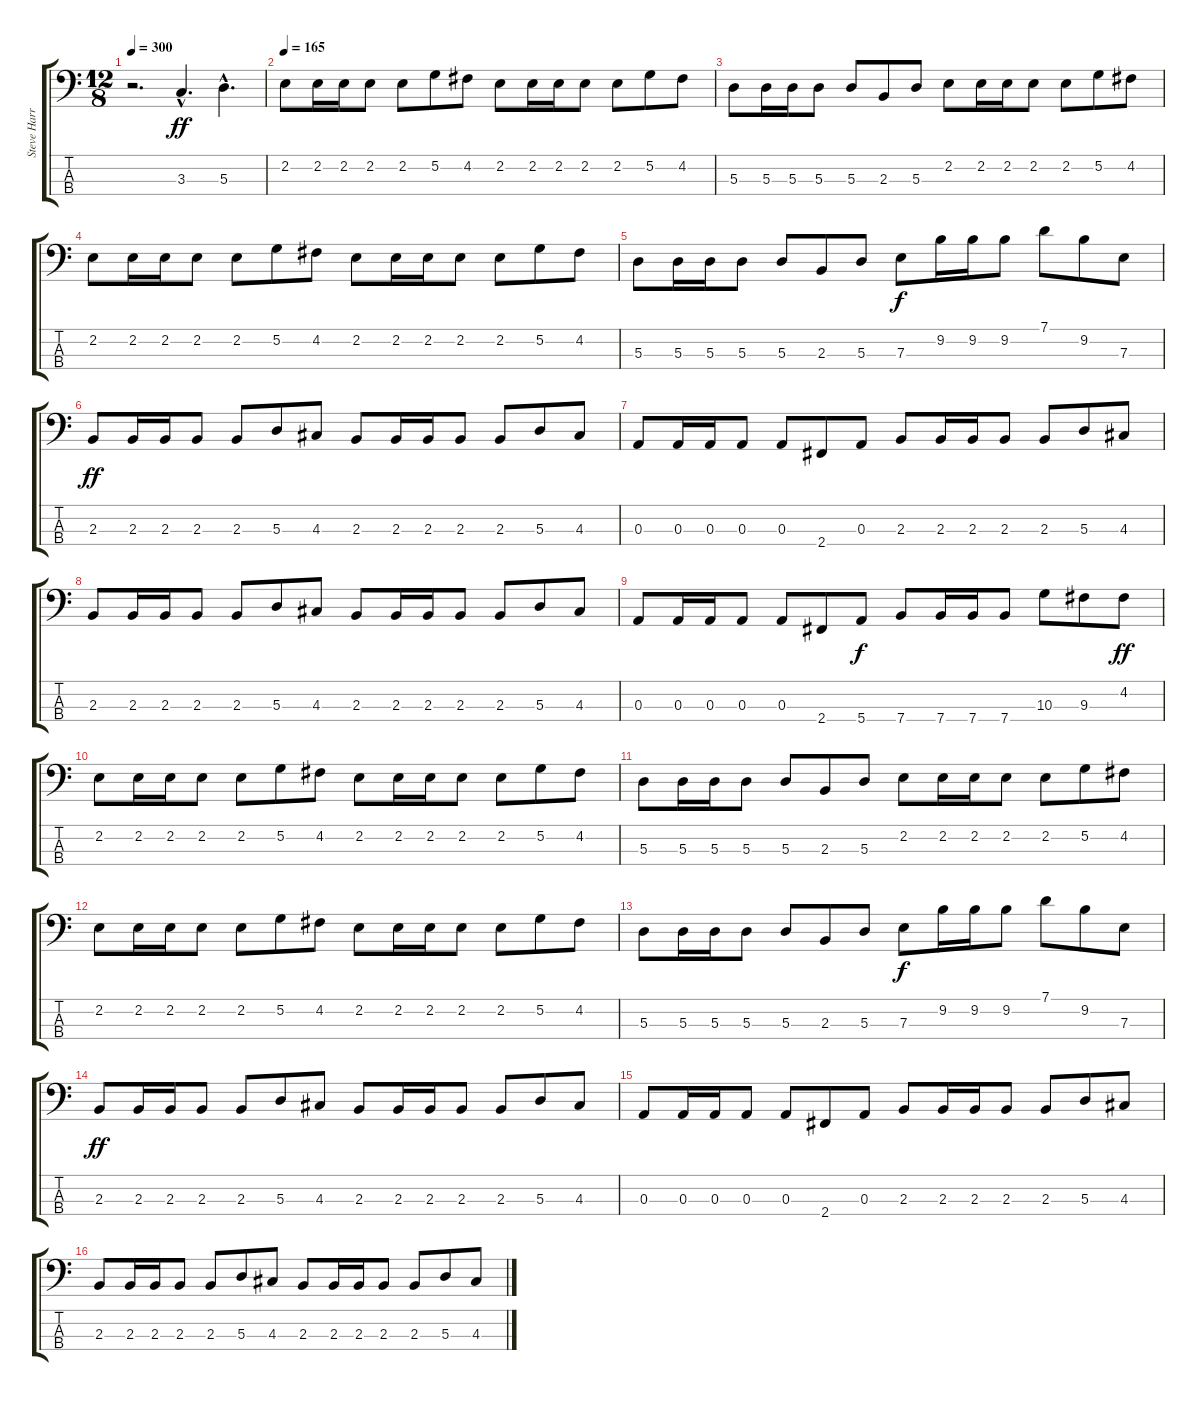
\track ("Steve Harris" "Steve Harr") {instrument electricbassfinger}
\staff {score tabs}
\tuning (G2 D2 A1 E1) {hide}
\ts (12 8)
\tempo 300
\clef f4
\ks c
r.2{d dy ff} 3.3{hac}.4{d} 5.3{hac}.4{d} |
\tempo 165
2.2.8 2.2.16 2.2.16 2.2.8 2.2.8 5.2.8 4.2.8 2.2.8 2.2.16 2.2.16 2.2.8 2.2.8 5.2.8 4.2.8 |
5.3.8 5.3.16 5.3.16 5.3.8 5.3.8 2.3.8 5.3.8 2.2.8 2.2.16 2.2.16 2.2.8 2.2.8 5.2.8 4.2.8 |
2.2.8 2.2.16 2.2.16 2.2.8 2.2.8 5.2.8 4.2.8 2.2.8 2.2.16 2.2.16 2.2.8 2.2.8 5.2.8 4.2.8 |
5.3.8 5.3.16 5.3.16 5.3.8 5.3.8 2.3.8 5.3.8 7.3.8{dy f} 9.2.16 9.2.16 9.2.8 7.1.8 9.2.8 7.3.8 |
2.3.8{dy ff} 2.3.16 2.3.16 2.3.8 2.3.8 5.3.8 4.3.8 2.3.8 2.3.16 2.3.16 2.3.8 2.3.8 5.3.8 4.3.8 |
0.3.8 0.3.16 0.3.16 0.3.8 0.3.8 2.4.8 0.3.8 2.3.8 2.3.16 2.3.16 2.3.8 2.3.8 5.3.8 4.3.8 |
2.3.8 2.3.16 2.3.16 2.3.8 2.3.8 5.3.8 4.3.8 2.3.8 2.3.16 2.3.16 2.3.8 2.3.8 5.3.8 4.3.8 |
0.3.8 0.3.16 0.3.16 0.3.8 0.3.8 2.4.8 5.4.8{dy f} 7.4.8 7.4.16 7.4.16 7.4.8 10.3.8 9.3.8 4.2.8{dy ff} |
2.2.8 2.2.16 2.2.16 2.2.8 2.2.8 5.2.8 4.2.8 2.2.8 2.2.16 2.2.16 2.2.8 2.2.8 5.2.8 4.2.8 |
5.3.8 5.3.16 5.3.16 5.3.8 5.3.8 2.3.8 5.3.8 2.2.8 2.2.16 2.2.16 2.2.8 2.2.8 5.2.8 4.2.8 |
2.2.8 2.2.16 2.2.16 2.2.8 2.2.8 5.2.8 4.2.8 2.2.8 2.2.16 2.2.16 2.2.8 2.2.8 5.2.8 4.2.8 |
5.3.8 5.3.16 5.3.16 5.3.8 5.3.8 2.3.8 5.3.8 7.3.8{dy f} 9.2.16 9.2.16 9.2.8 7.1.8 9.2.8 7.3.8 |
2.3.8{dy ff} 2.3.16 2.3.16 2.3.8 2.3.8 5.3.8 4.3.8 2.3.8 2.3.16 2.3.16 2.3.8 2.3.8 5.3.8 4.3.8 |
0.3.8 0.3.16 0.3.16 0.3.8 0.3.8 2.4.8 0.3.8 2.3.8 2.3.16 2.3.16 2.3.8 2.3.8 5.3.8 4.3.8 |
2.3.8 2.3.16 2.3.16 2.3.8 2.3.8 5.3.8 4.3.8 2.3.8 2.3.16 2.3.16 2.3.8 2.3.8 5.3.8 4.3.8
